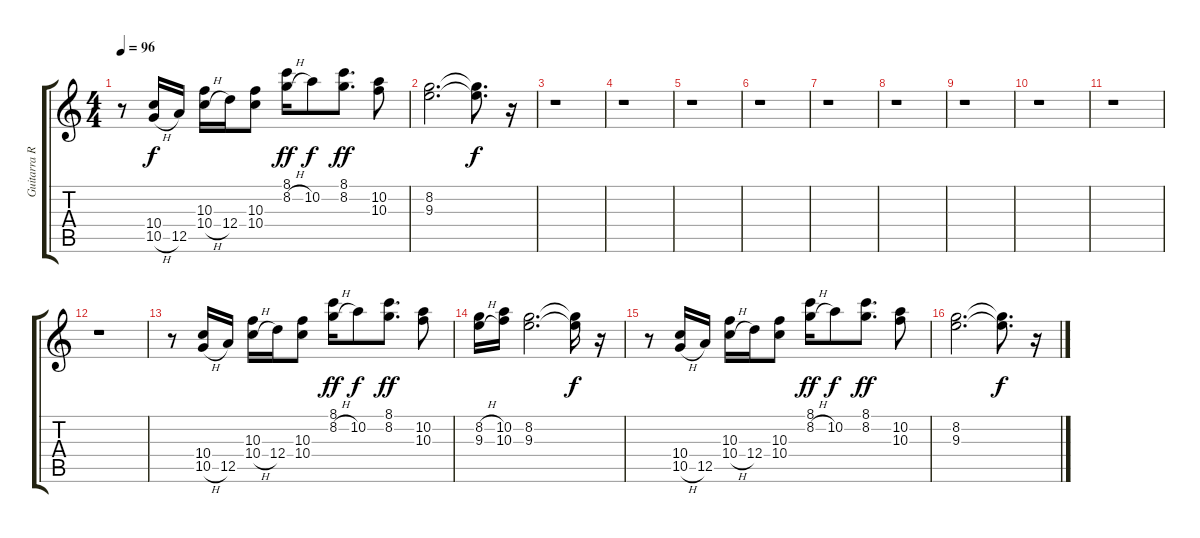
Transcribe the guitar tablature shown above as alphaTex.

\track ("Guitarra Riff" "Guitarra R") {instrument overdrivenguitar}
\staff {score tabs}
\tuning (E4 B3 G3 D3 A2 E2) {hide}
\ts (4 4)
\tempo 96
\clef g2
\ks c
r.8{dy f} (10.4 10.5{h}).16 12.5.16 (10.3 10.4{h}).16 12.4.16 (10.3 10.4).8 (8.1 8.2{h}).16{dy ff} 10.2.8{dy f} (8.1 8.2).8{d dy ff} (10.2 10.3).8 |
(8.2 9.3).2{d} (8.2{t} 9.3{t}).8{d dy f} r.16 |
r.1 |
r.1 |
r.1 |
r.1 |
r.1 |
r.1 |
r.1 |
r.1 |
r.1 |
r.1 |
r.8 (10.4 10.5{h}).16 12.5.16 (10.3 10.4{h}).16 12.4.16 (10.3 10.4).8 (8.1 8.2{h}).16{dy ff} 10.2.8{dy f} (8.1 8.2).8{d dy ff} (10.2 10.3).8 |
(8.2{h} 9.3{h}).16 (10.2 10.3).16 (8.2 9.3).2{d} (8.2{t} 9.3{t}).16{dy f} r.16 |
r.8 (10.4 10.5{h}).16 12.5.16 (10.3 10.4{h}).16 12.4.16 (10.3 10.4).8 (8.1 8.2{h}).16{dy ff} 10.2.8{dy f} (8.1 8.2).8{d dy ff} (10.2 10.3).8 |
(8.2 9.3).2{d} (8.2{t} 9.3{t}).8{d dy f} r.16
